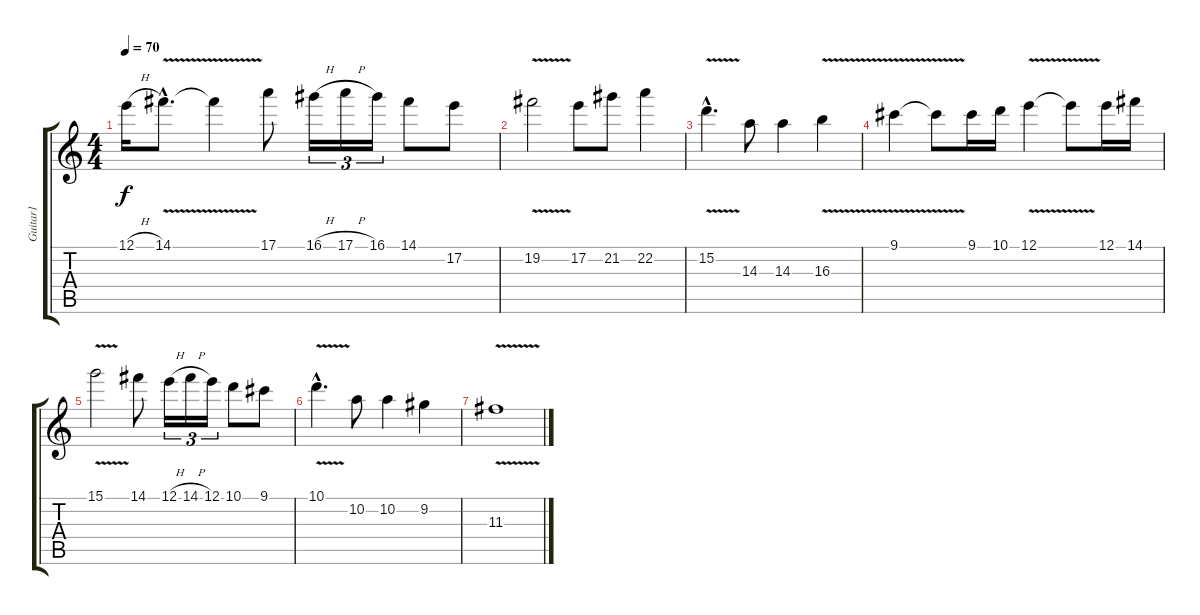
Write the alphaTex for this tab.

\track ("Guitar1" "Guitar1") {instrument overdrivenguitar}
\staff {score tabs}
\tuning (E4 B3 G3 D3 A2 E2) {hide}
\ts (4 4)
\tempo 70
\clef g2
\ks c
12.1{h}.16{dy f} 14.1{v hac}.8{d} 14.1{t}.4 17.1.8 16.1{h}.16{tu (3 2)} 17.1{h}.16{tu (3 2)} 16.1.16{tu (3 2)} 14.1.8 17.2.8 |
19.2{v}.2 17.2.8 21.2.8 22.2.4 |
15.2{v hac}.4{d} 14.3.8 14.3.4 16.3{v}.4 |
9.1{v}.4 9.1{t}.8 9.1.16 10.1.16 12.1{v}.4 12.1{t}.8 12.1.16 14.1.16 |
15.1{v}.2 14.1.8 12.1{h}.16{tu (3 2)} 14.1{h}.16{tu (3 2)} 12.1.16{tu (3 2)} 10.1.8 9.1.8 |
10.1{v hac}.4{d} 10.2.8 10.2.4 9.2.4 |
11.3{v}.1
